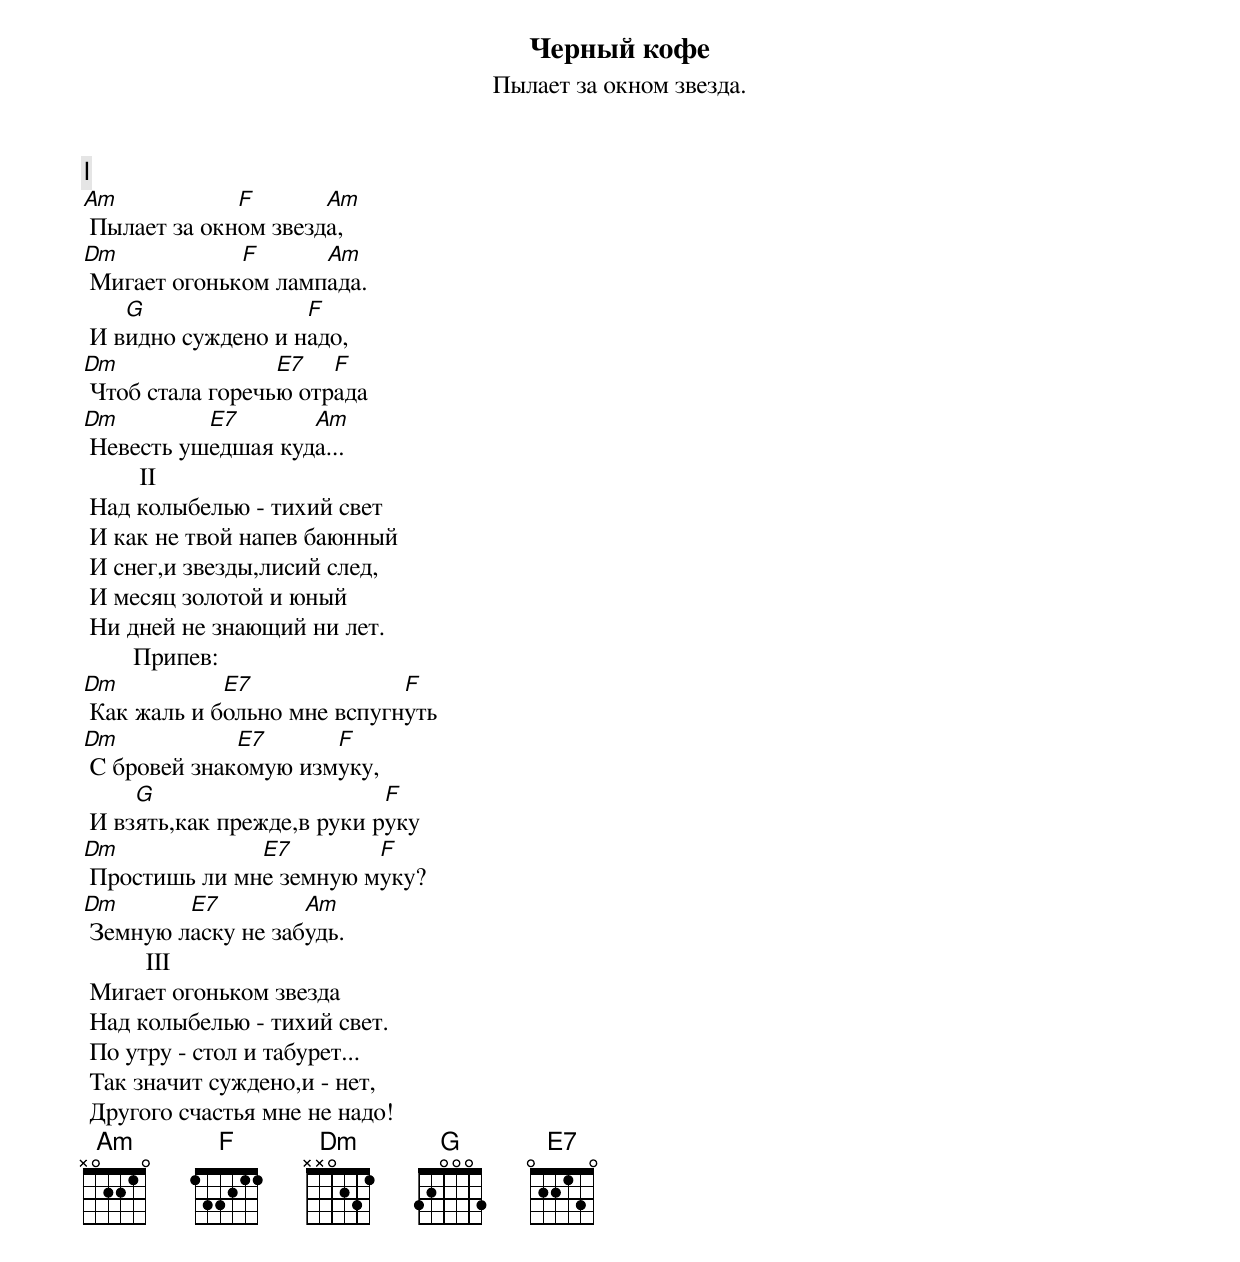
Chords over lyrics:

Черный кофе
Пылает за окном звезда.

         I
Am            F       Am
 Пылает за окном звезда,
Dm            F      Am
 Мигает огоньком лампада.
    G               F
 И видно суждено и надо,
Dm                E7   F
 Чтоб стала горечью отрада
Dm         E7       Am
 Hевесть ушедшая куда...
         II
 Hад колыбелью - тихий свет
 И как не твой напев баюнный
 И снег,и звезды,лисий след,
 И месяц золотой и юный
 Hи дней не знающий ни лет.
        Припев:
Dm           E7              F
 Как жаль и больно мне вспугнуть
Dm            E7      F
 С бровей знакомую измуку,
     G                      F
 И взять,как прежде,в руки руку
Dm             E7        F
 Простишь ли мне земную муку?
Dm       E7         Am
 Земную ласку не забудь.
          III
 Мигает огоньком звезда
 Hад колыбелью - тихий свет.
 По утру - стол и табурет...
 Так значит суждено,и - нет,
 Другого счастья мне не надо!
